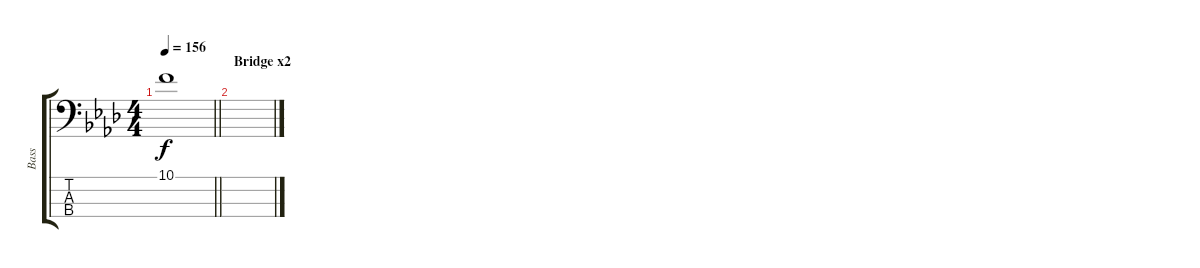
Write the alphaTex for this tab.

\track ("Bass" "Bass") {instrument electricbassfinger}
\staff {score tabs}
\tuning (G2 D2 A1 E1) {hide}
\ts (4 4)
\tempo 156
\clef f4
\barLineRight lightlight
\ks fminor
10.1{t}.1{dy f} |
\section ("" "Bridge x2")
